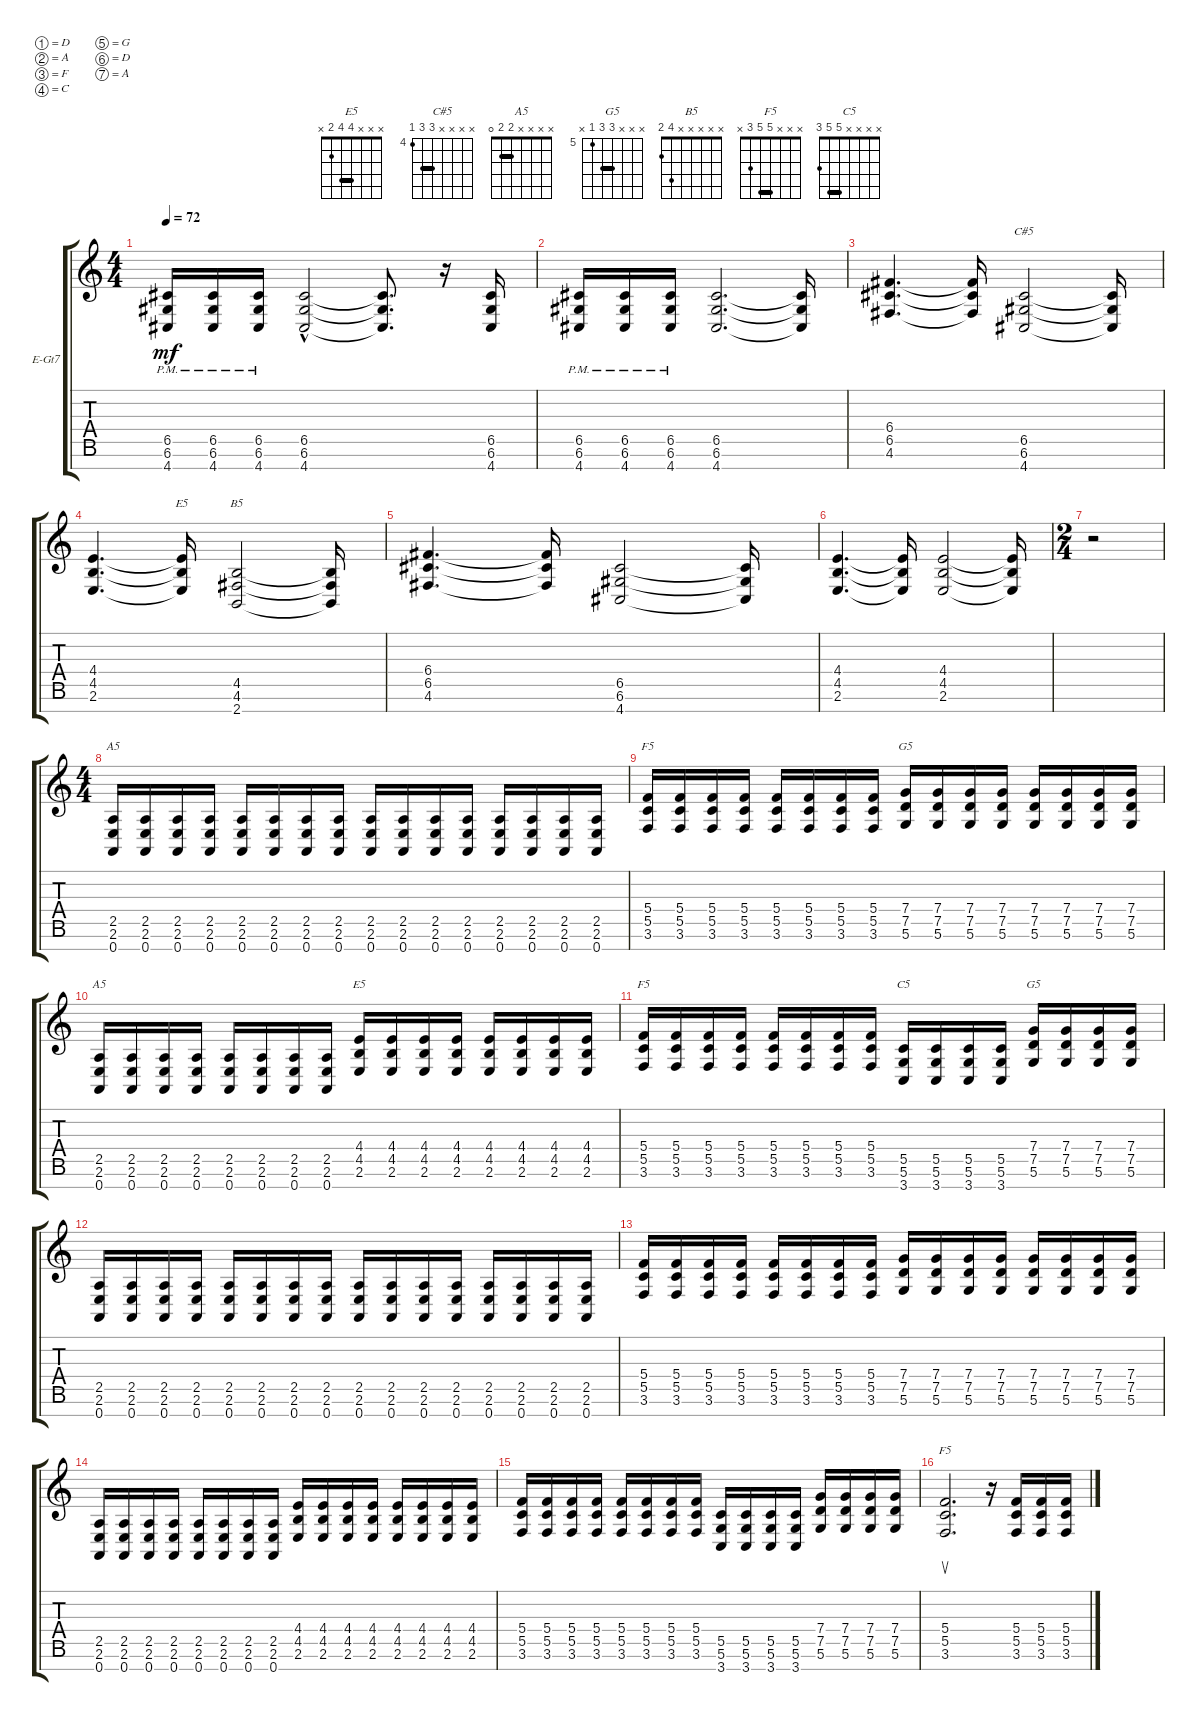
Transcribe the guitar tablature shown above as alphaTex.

\defaultSystemsLayout 4
\bracketExtendMode groupsimilarinstruments
\firstSystemTrackNameOrientation horizontal
\otherSystemsTrackNameOrientation horizontal
\track ("Electric Guitar" "E-Gt7") {solo instrument overdrivenguitar}
\staff {score tabs}
\tuning (D4 A3 F3 C3 G2 D2 A1)
\chord ("E5" x x x 4 4 2 x) {showfingering false barre 4}
\chord ("C#5" x x x x 6 6 4) {firstfret 4 showfingering false barre 6}
\chord ("A5" x x x x 2 2 0) {showfingering false barre 2}
\chord ("G5" x x x 7 7 5 x) {firstfret 5 showfingering false barre 7}
\chord ("B5" x x x x x 4 2) {showfingering false}
\chord ("F5" x x x 5 5 3 x) {showfingering false barre 5}
\chord ("C5" x x x x 5 5 3) {showfingering false barre 5}
\ts (4 4)
\tempo 72
\clef g2
\scale
0.486507
\ks c
(4.7{pm} 6.5{pm} 6.6{pm}).16{dy mf} (4.7{pm} 6.5{pm} 6.6{pm}).16 (4.7{pm} 6.5{pm} 6.6{pm}).16 (4.7{hac} 6.5{hac} 6.6{hac}).2 (4.7{t} 6.5{t} 6.6{t}).8{d} r.16 (4.7 6.5 6.6).16 |
\scale
0.513461 (4.7{pm} 6.5{pm} 6.6{pm}).16 (4.7{pm} 6.5{pm} 6.6{pm}).16 (4.7{pm} 6.5{pm} 6.6{pm}).16 (4.7 6.5 6.6).2{d} (4.7{t} 6.5{t} 6.6{t}).16 |
\scale
0.48364 (4.6 6.5 6.4).4{d} (4.6{t} 6.5{t} 6.4{t}).16 (4.7 6.5 6.6).2{ch "C#5"} (4.7{t} 6.5{t} 6.6{t}).16 |
\scale
0.516341 (4.4 4.5 2.6).4{d} (4.4{t} 4.5{t} 2.6{t}).16{ch "E5"} (2.7 4.6 4.5).2{ch "B5"} (2.7{t} 4.6{t} 4.5{t}).16 |
\scale
0.48564 (4.6 6.5 6.4).4{d} (4.6{t} 6.5{t} 6.4{t}).16 (4.7 6.5 6.6).2 (4.7{t} 6.5{t} 6.6{t}).16 |
\scale
0.456345 (4.4 4.5 2.6).4{d} (4.4{t} 4.5{t} 2.6{t}).16 (4.4 4.5 2.6).2 (4.4{t} 4.5{t} 2.6{t}).16 |
\ts (2 4)
\scale
0.0596145 r.2 |
\ts (4 4)
\scale
0.492171 (0.7 2.6 2.5).16{ch "A5"} (0.7 2.6 2.5).16 (0.7 2.6 2.5).16 (0.7 2.6 2.5).16 (0.7 2.6 2.5).16 (0.7 2.6 2.5).16 (0.7 2.6 2.5).16 (0.7 2.6 2.5).16 (0.7 2.6 2.5).16 (0.7 2.6 2.5).16 (0.7 2.6 2.5).16 (0.7 2.6 2.5).16 (0.7 2.6 2.5).16 (0.7 2.6 2.5).16 (0.7 2.6 2.5).16 (0.7 2.6 2.5).16 |
\scale
0.507825 (3.6 5.5 5.4).16{ch "F5"} (3.6 5.5 5.4).16 (3.6 5.5 5.4).16 (3.6 5.5 5.4).16 (3.6 5.5 5.4).16 (3.6 5.5 5.4).16 (3.6 5.5 5.4).16 (3.6 5.5 5.4).16 (5.6 7.5 7.4).16{ch "G5"} (5.6 7.5 7.4).16 (5.6 7.5 7.4).16 (5.6 7.5 7.4).16 (5.6 7.5 7.4).16 (5.6 7.5 7.4).16 (5.6 7.5 7.4).16 (5.6 7.5 7.4).16 |
\scale
0.495164 (0.7 2.6 2.5).16{ch "A5"} (0.7 2.6 2.5).16 (0.7 2.6 2.5).16 (0.7 2.6 2.5).16 (0.7 2.6 2.5).16 (0.7 2.6 2.5).16 (0.7 2.6 2.5).16 (0.7 2.6 2.5).16 (2.6 4.5 4.4).16{ch "E5"} (2.6 4.5 4.4).16 (2.6 4.5 4.4).16 (2.6 4.5 4.4).16 (2.6 4.5 4.4).16 (2.6 4.5 4.4).16 (2.6 4.5 4.4).16 (2.6 4.5 4.4).16 |
\scale
0.504813 (3.6 5.5 5.4).16{ch "F5"} (3.6 5.5 5.4).16 (3.6 5.5 5.4).16 (3.6 5.5 5.4).16 (3.6 5.5 5.4).16 (3.6 5.5 5.4).16 (3.6 5.5 5.4).16 (3.6 5.5 5.4).16 (3.7 5.6 5.5).16{ch "C5"} (3.7 5.6 5.5).16 (3.7 5.6 5.5).16 (3.7 5.6 5.5).16 (5.6 7.5 7.4).16{ch "G5"} (5.6 7.5 7.4).16 (5.6 7.5 7.4).16 (5.6 7.5 7.4).16 |
\scale
0.496591 (0.7 2.6 2.5).16 (0.7 2.6 2.5).16 (0.7 2.6 2.5).16 (0.7 2.6 2.5).16 (0.7 2.6 2.5).16 (0.7 2.6 2.5).16 (0.7 2.6 2.5).16 (0.7 2.6 2.5).16 (0.7 2.6 2.5).16 (0.7 2.6 2.5).16 (0.7 2.6 2.5).16 (0.7 2.6 2.5).16 (0.7 2.6 2.5).16 (0.7 2.6 2.5).16 (0.7 2.6 2.5).16 (0.7 2.6 2.5).16 |
\scale
0.503387 (3.6 5.5 5.4).16 (3.6 5.5 5.4).16 (3.6 5.5 5.4).16 (3.6 5.5 5.4).16 (3.6 5.5 5.4).16 (3.6 5.5 5.4).16 (3.6 5.5 5.4).16 (3.6 5.5 5.4).16 (5.6 7.5 7.4).16 (5.6 7.5 7.4).16 (5.6 7.5 7.4).16 (5.6 7.5 7.4).16 (5.6 7.5 7.4).16 (5.6 7.5 7.4).16 (5.6 7.5 7.4).16 (5.6 7.5 7.4).16 |
\scale
0.496591 (0.7 2.6 2.5).16 (0.7 2.6 2.5).16 (0.7 2.6 2.5).16 (0.7 2.6 2.5).16 (0.7 2.6 2.5).16 (0.7 2.6 2.5).16 (0.7 2.6 2.5).16 (0.7 2.6 2.5).16 (2.6 4.5 4.4).16 (2.6 4.5 4.4).16 (2.6 4.5 4.4).16 (2.6 4.5 4.4).16 (2.6 4.5 4.4).16 (2.6 4.5 4.4).16 (2.6 4.5 4.4).16 (2.6 4.5 4.4).16 |
\scale
0.503387 (3.6 5.5 5.4).16 (3.6 5.5 5.4).16 (3.6 5.5 5.4).16 (3.6 5.5 5.4).16 (3.6 5.5 5.4).16 (3.6 5.5 5.4).16 (3.6 5.5 5.4).16 (3.6 5.5 5.4).16 (3.7 5.6 5.5).16 (3.7 5.6 5.5).16 (3.7 5.6 5.5).16 (3.7 5.6 5.5).16 (5.6 7.5 7.4).16 (5.6 7.5 7.4).16 (5.6 7.5 7.4).16 (5.6 7.5 7.4).16 |
\scale
0.26733 (3.6 5.5 5.4).2{d su ch "F5"} r.16 (3.6 5.5 5.4).16 (3.6 5.5 5.4).16 (3.6 5.5 5.4).16
